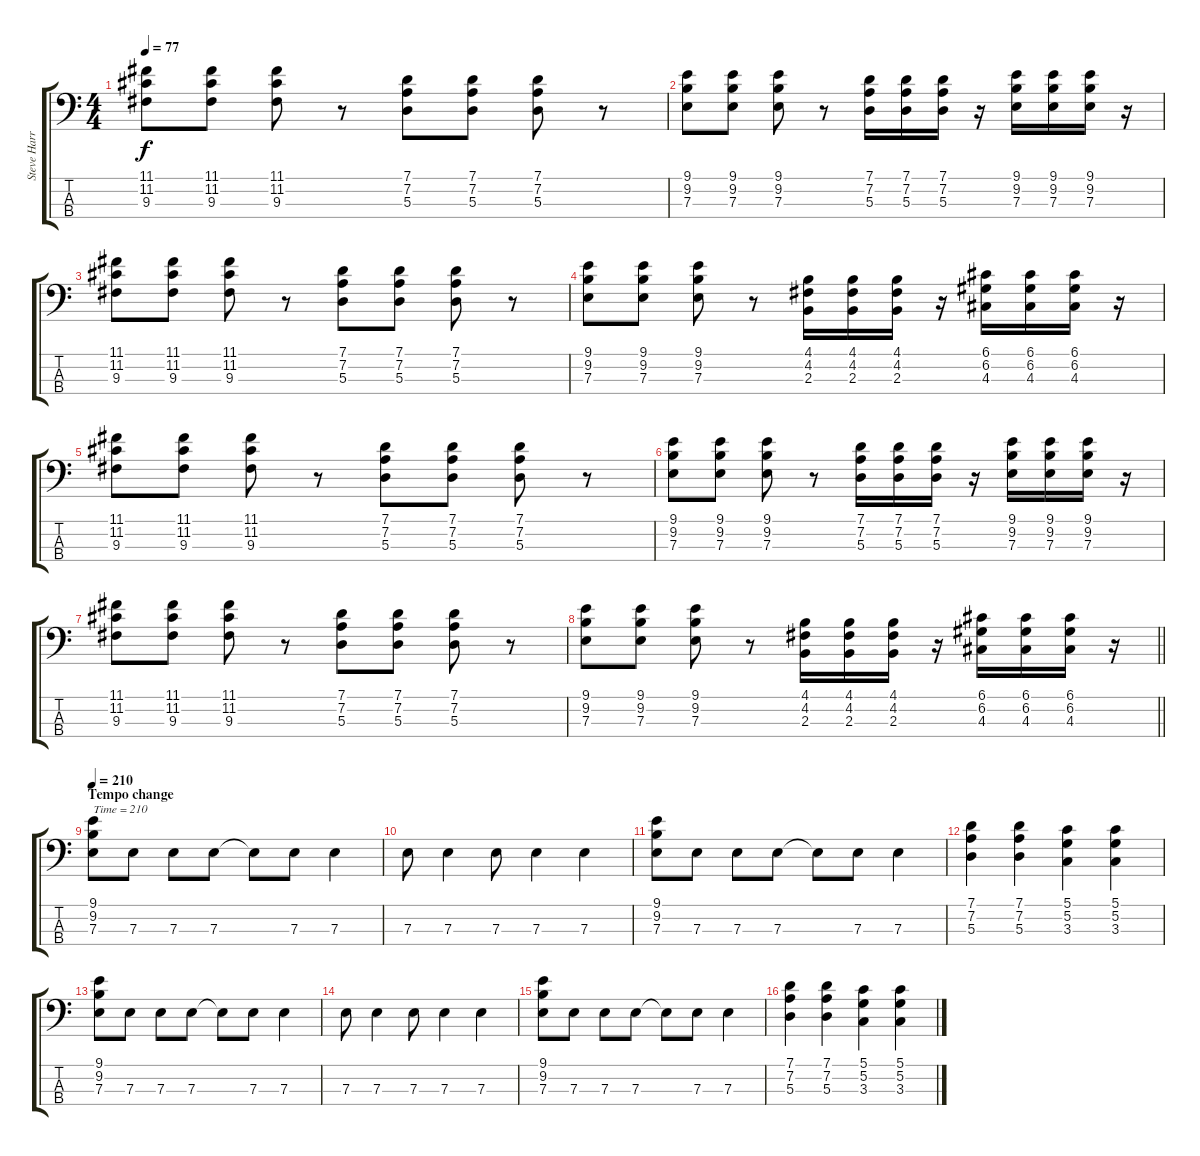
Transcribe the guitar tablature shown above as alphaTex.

\track ("Steve Harris" "Steve Harr") {instrument electricbassfinger}
\staff {score tabs}
\tuning (G2 D2 A1 E1) {hide}
\ts (4 4)
\tempo 77
\clef f4
\ks c
(11.1 11.2 9.3).8{dy f} (11.1 11.2 9.3).8 (11.1 11.2 9.3).8 r.8 (7.1 7.2 5.3).8 (7.1 7.2 5.3).8 (7.1 7.2 5.3).8 r.8 |
(9.1 9.2 7.3).8 (9.1 9.2 7.3).8 (9.1 9.2 7.3).8 r.8 (7.1 7.2 5.3).16 (7.1 7.2 5.3).16 (7.1 7.2 5.3).16 r.16 (9.1 9.2 7.3).16 (9.1 9.2 7.3).16 (9.1 9.2 7.3).16 r.16 |
(11.1 11.2 9.3).8 (11.1 11.2 9.3).8 (11.1 11.2 9.3).8 r.8 (7.1 7.2 5.3).8 (7.1 7.2 5.3).8 (7.1 7.2 5.3).8 r.8 |
(9.1 9.2 7.3).8 (9.1 9.2 7.3).8 (9.1 9.2 7.3).8 r.8 (4.1 4.2 2.3).16 (4.1 4.2 2.3).16 (4.1 4.2 2.3).16 r.16 (6.1 6.2 4.3).16 (6.1 6.2 4.3).16 (6.1 6.2 4.3).16 r.16 |
(11.1 11.2 9.3).8 (11.1 11.2 9.3).8 (11.1 11.2 9.3).8 r.8 (7.1 7.2 5.3).8 (7.1 7.2 5.3).8 (7.1 7.2 5.3).8 r.8 |
(9.1 9.2 7.3).8 (9.1 9.2 7.3).8 (9.1 9.2 7.3).8 r.8 (7.1 7.2 5.3).16 (7.1 7.2 5.3).16 (7.1 7.2 5.3).16 r.16 (9.1 9.2 7.3).16 (9.1 9.2 7.3).16 (9.1 9.2 7.3).16 r.16 |
(11.1 11.2 9.3).8 (11.1 11.2 9.3).8 (11.1 11.2 9.3).8 r.8 (7.1 7.2 5.3).8 (7.1 7.2 5.3).8 (7.1 7.2 5.3).8 r.8 |
\barLineRight lightlight
(9.1 9.2 7.3).8 (9.1 9.2 7.3).8 (9.1 9.2 7.3).8 r.8 (4.1 4.2 2.3).16 (4.1 4.2 2.3).16 (4.1 4.2 2.3).16 r.16 (6.1 6.2 4.3).16 (6.1 6.2 4.3).16 (6.1 6.2 4.3).16 r.16 |
\section ("" "Tempo change")
\tempo 210
(9.1 9.2 7.3).8{txt "Time = 210"} 7.3.8 7.3.8 7.3.8 7.3{t}.8 7.3.8 7.3.4 |
7.3.8 7.3.4 7.3.8 7.3.4 7.3.4 |
(9.1 9.2 7.3).8 7.3.8 7.3.8 7.3.8 7.3{t}.8 7.3.8 7.3.4 |
(7.1 7.2 5.3).4 (7.1 7.2 5.3).4 (5.1 5.2 3.3).4 (5.1 5.2 3.3).4 |
(9.1 9.2 7.3).8 7.3.8 7.3.8 7.3.8 7.3{t}.8 7.3.8 7.3.4 |
7.3.8 7.3.4 7.3.8 7.3.4 7.3.4 |
(9.1 9.2 7.3).8 7.3.8 7.3.8 7.3.8 7.3{t}.8 7.3.8 7.3.4 |
(7.1 7.2 5.3).4 (7.1 7.2 5.3).4 (5.1 5.2 3.3).4 (5.1 5.2 3.3).4
